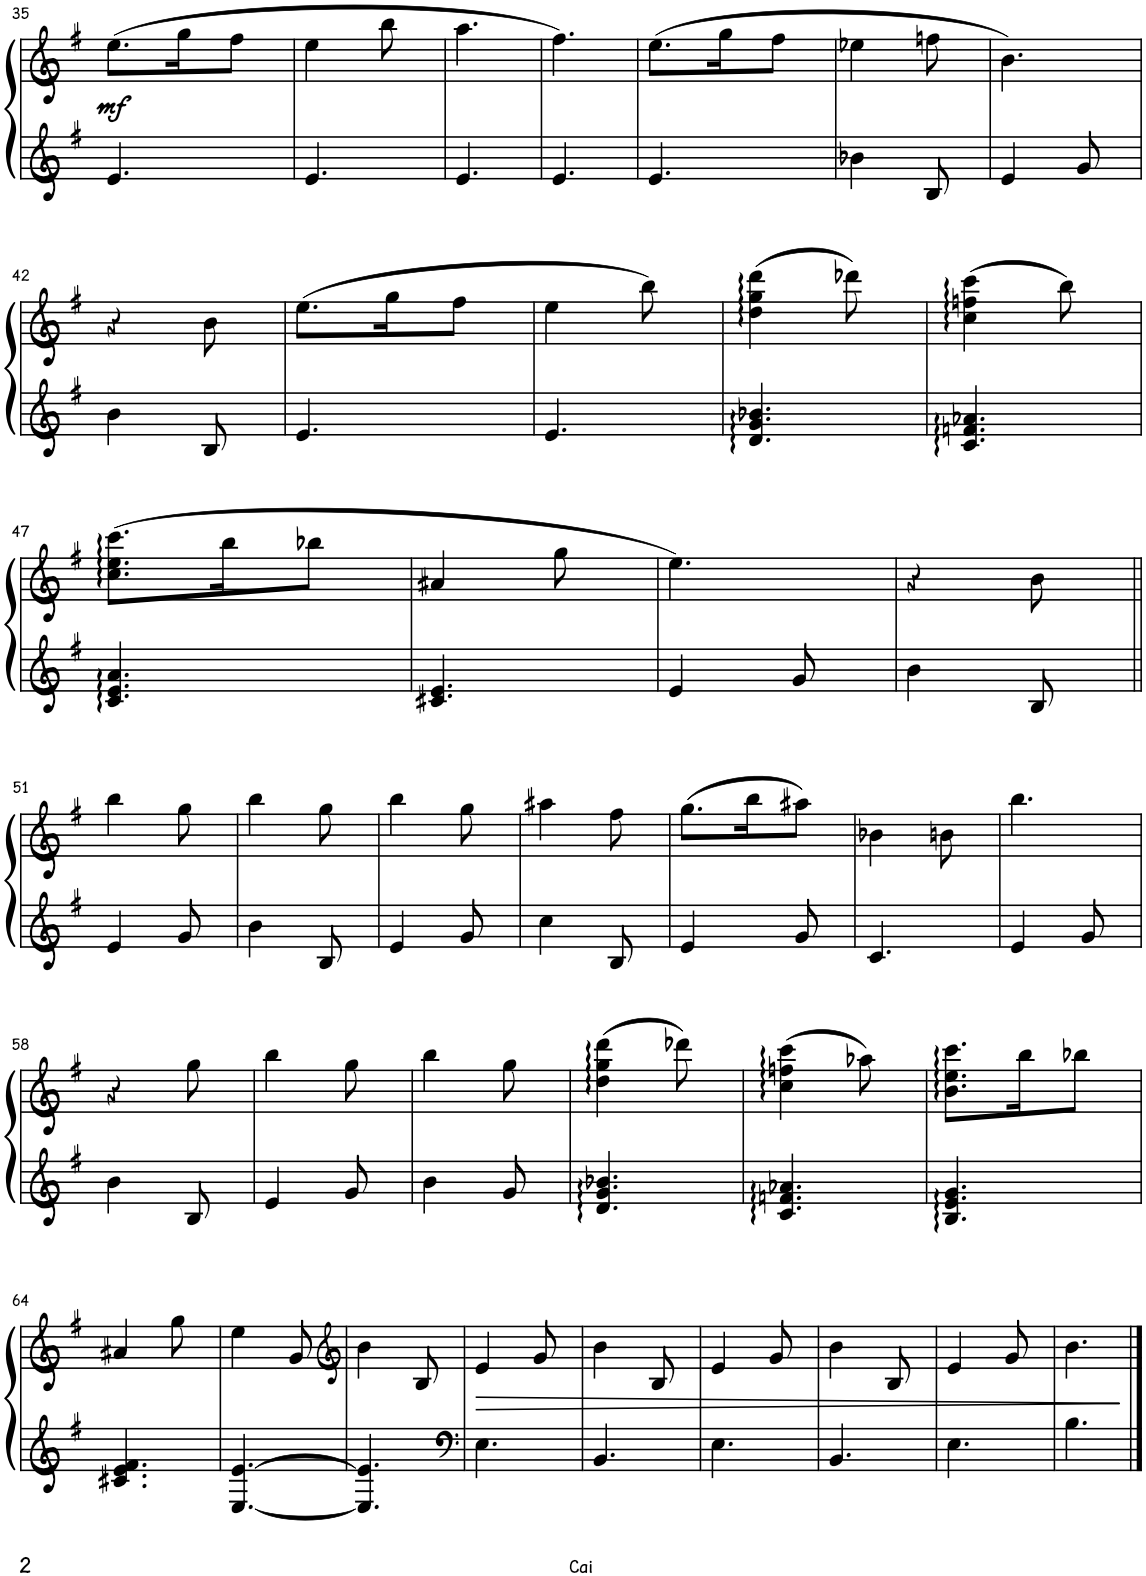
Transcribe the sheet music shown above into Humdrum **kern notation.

**kern	**kern	**dynam
*part1	*part1	*part1
*staff2	*staff1	*staff1/2
*I"钢琴	*	*
!!LO:PB:g=z
*clefG2	*clefG2	*
*k[f#]	*k[f#]	*
*M3/8	*M3/8	*
=35	=35	=35
!	!	!LO:DY:b
4.e/	(8.ee\L	mf
.	16gg\K	.
.	8ff#\J	.
=36	=36	=36
4.e/	4ee\	.
.	8bb\	.
=37	=37	=37
4.e/	4.aa\	.
=38	=38	=38
4.e/	4.ff#\)	.
=39	=39	=39
4.e/	(8.ee\L	.
.	16gg\K	.
.	8ff#\J	.
=40	=40	=40
4b-X\	4ee-X\	.
8B/	8ffn\	.
=41	=41	=41
4e/	4.b\)	.
8g/	.	.
!!LO:LB:g=z
=42	=42	=42
4b\	4r	.
8B/	8b\	.
=43	=43	=43
4.e/	(8.ee\L	.
.	16gg\K	.
.	8ff#\J	.
=44	=44	=44
4.e/	4ee\	.
.	8bb\)	.
=45	=45	=45
4.d/ 4.g/ 4.b-X/	(4dd\ 4gg\ 4ddd\	.
.	8ddd-X\)	.
=46	=46	=46
4.c/ 4.fn/ 4.a-X/	(4cc\ 4ffn\ 4ccc\	.
.	8bb\)	.
!!LO:LB:g=z
=47	=47	=47
4.c/ 4.e/ 4.a/	(8.cc\ 8.ee\ 8.ccc\L	.
.	16bb\K	.
.	8bb-X\J	.
=48	=48	=48
4.c#X/ 4.e/	4a#X/	.
.	8gg\	.
=49	=49	=49
4e/	4.ee\)	.
8g/	.	.
=50	=50	=50
4b\	4r	.
8B/	8b\	.
!!LO:LB:g=z
=51||	=51||	=51||
4e/	4bb\	.
8g/	8gg\	.
=52	=52	=52
4b\	4bb\	.
8B/	8gg\	.
=53	=53	=53
4e/	4bb\	.
8g/	8gg\	.
=54	=54	=54
4cc\	4aa#X\	.
8B/	8ff#\	.
=55	=55	=55
4e/	(8.gg\L	.
.	16bb\K	.
8g/	8aa#X\J)	.
=56	=56	=56
4.c/	4b-X\	.
.	8bn\	.
=57	=57	=57
4e/	4.bb\	.
8g/	.	.
!!LO:LB:g=z
=58	=58	=58
4b\	4r	.
8B/	8gg\	.
=59	=59	=59
4e/	4bb\	.
8g/	8gg\	.
=60	=60	=60
4b\	4bb\	.
8g/	8gg\	.
=61	=61	=61
4.d/ 4.g/ 4.b-X/	(4dd\ 4gg\ 4ddd\	.
.	8ddd-X\)	.
=62	=62	=62
4.c/ 4.fn/ 4.a-X/	(4cc\ 4ffn\ 4ccc\	.
.	8aa-X\)	.
=63	=63	=63
4.B/ 4.e/ 4.g/	8.b\ 8.ee\ 8.ccc\L	.
.	16bb\K	.
.	8bb-X\J	.
!!LO:LB:g=z
=64	=64	=64
4.c#X/ 4.e/ 4.f#/	4a#X/	.
.	8gg\	.
=65	=65	=65
[4.E/ [4.e/	4ee\	.
.	8g/	.
=66	=66	=66
*	*clefG2	*
4.E/] 4.e/]	4b\	.
.	8B/	.
=67	=67	=67
*clefF4	*	*
!	!	!LO:HP:b
4.E\	4e/	>
.	8g/	.
=68	=68	=68
4.BB/	4b\	.
.	8B/	.
=69	=69	=69
4.E\	4e/	.
.	8g/	.
=70	=70	=70
4.BB/	4b\	.
.	8B/	.
=71	=71	=71
4.E\	4e/	.
.	8g/	.
=72	=72	=72
4.B\	4.b\	.
.	.	]
==	==	==
*-	*-	*-
